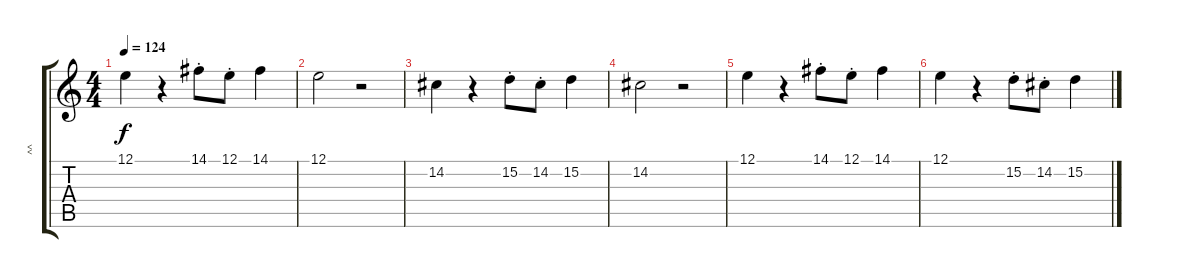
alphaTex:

\track ("^^" "^^") {instrument violin}
\staff {score tabs}
\tuning (E4 B3 G3 D3 A2 E2) {hide}
\ts (4 4)
\tempo 124
\clef g2
\ks c
12.1.4{dy f} r.4 14.1{st}.8 12.1{st}.8 14.1.4 |
12.1.2 r.2{volume 0} |
14.2.4 r.4 15.2{st}.8 14.2{st}.8 15.2.4 |
14.2.2 r.2 |
12.1.4 r.4 14.1{st}.8 12.1{st}.8 14.1.4 |
12.1.4 r.4 15.2{st}.8 14.2{st}.8 15.2.4
